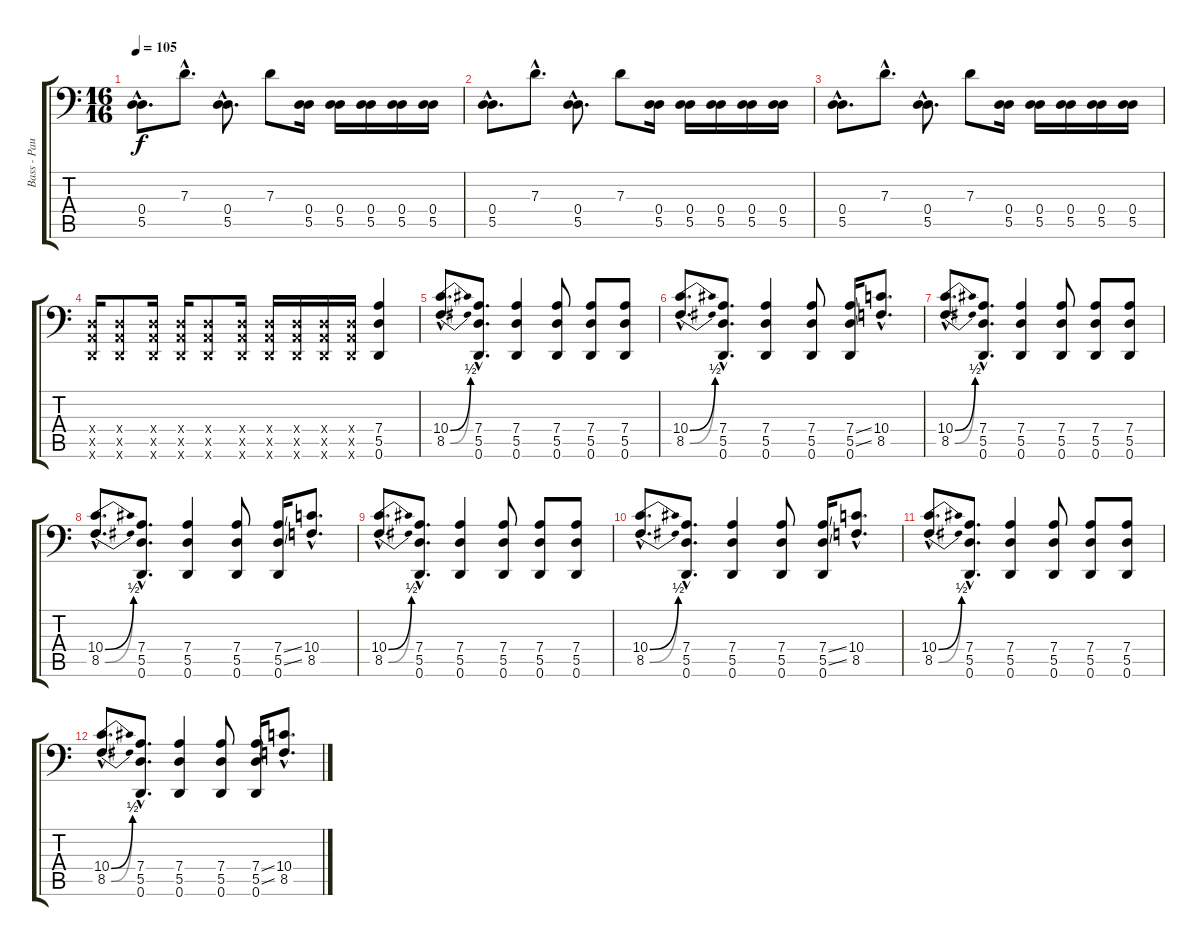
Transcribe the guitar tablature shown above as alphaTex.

\track ("Bass - Paul" "Bass - Pau") {instrument slapbass2}
\staff {score tabs}
\tuning (E3 B2 G2 D2 A1 D1) {hide}
\ts (16 16)
\tempo 105
\clef f4
\ks c
(0.4{hac} 5.5{hac}).8{d dy f} 7.3{hac}.8{d} (0.4{hac} 5.5{hac}).8{d} 7.3.8 (0.4 5.5).16 (0.4 5.5).16 (0.4 5.5).16 (0.4 5.5).16 (0.4 5.5).16 |
(0.4{hac} 5.5{hac}).8{d} 7.3{hac}.8{d} (0.4{hac} 5.5{hac}).8{d} 7.3.8 (0.4 5.5).16 (0.4 5.5).16 (0.4 5.5).16 (0.4 5.5).16 (0.4 5.5).16 |
(0.4{hac} 5.5{hac}).8{d} 7.3{hac}.8{d} (0.4{hac} 5.5{hac}).8{d} 7.3.8 (0.4 5.5).16 (0.4 5.5).16 (0.4 5.5).16 (0.4 5.5).16 (0.4 5.5).16 |
(0.4{x} 0.5{x} 0.6{x}).16 (0.4{x} 0.5{x} 0.6{x}).8 (0.4{x} 0.5{x} 0.6{x}).16 (0.4{x} 0.5{x} 0.6{x}).16 (0.4{x} 0.5{x} 0.6{x}).8 (0.4{x} 0.5{x} 0.6{x}).16 (0.4{x} 0.5{x} 0.6{x}).16 (0.4{x} 0.5{x} 0.6{x}).16 (0.4{x} 0.5{x} 0.6{x}).16 (0.4{x} 0.5{x} 0.6{x}).16 (7.4 5.5 0.6).4 |
(10.4{be (bend 0 0 60 2) hac} 8.5{be (bend 0 0 60 2) hac}).8{d} (7.4{hac} 5.5{hac} 0.6{hac}).8{d} (7.4 5.5 0.6).4 (7.4 5.5 0.6).8 (7.4 5.5 0.6).8 (7.4 5.5 0.6).8 |
(10.4{be (bend 0 0 60 2) hac} 8.5{be (bend 0 0 60 2) hac}).8{d} (7.4{hac} 5.5{hac} 0.6{hac}).8{d} (7.4 5.5 0.6).4 (7.4 5.5 0.6).8 (7.4{ss} 5.5{ss} 0.6).16 (10.4{hac} 8.5{hac}).8{d} |
(10.4{be (bend 0 0 60 2) hac} 8.5{be (bend 0 0 60 2) hac}).8{d} (7.4{hac} 5.5{hac} 0.6{hac}).8{d} (7.4 5.5 0.6).4 (7.4 5.5 0.6).8 (7.4 5.5 0.6).8 (7.4 5.5 0.6).8 |
(10.4{be (bend 0 0 60 2) hac} 8.5{be (bend 0 0 60 2) hac}).8{d} (7.4{hac} 5.5{hac} 0.6{hac}).8{d} (7.4 5.5 0.6).4 (7.4 5.5 0.6).8 (7.4{ss} 5.5{ss} 0.6).16 (10.4{hac} 8.5{hac}).8{d} |
(10.4{be (bend 0 0 60 2) hac} 8.5{be (bend 0 0 60 2) hac}).8{d} (7.4{hac} 5.5{hac} 0.6{hac}).8{d} (7.4 5.5 0.6).4 (7.4 5.5 0.6).8 (7.4 5.5 0.6).8 (7.4 5.5 0.6).8 |
(10.4{be (bend 0 0 60 2) hac} 8.5{be (bend 0 0 60 2) hac}).8{d} (7.4{hac} 5.5{hac} 0.6{hac}).8{d} (7.4 5.5 0.6).4 (7.4 5.5 0.6).8 (7.4{ss} 5.5{ss} 0.6).16 (10.4{hac} 8.5{hac}).8{d} |
(10.4{be (bend 0 0 60 2) hac} 8.5{be (bend 0 0 60 2) hac}).8{d} (7.4{hac} 5.5{hac} 0.6{hac}).8{d} (7.4 5.5 0.6).4 (7.4 5.5 0.6).8 (7.4 5.5 0.6).8 (7.4 5.5 0.6).8 |
(10.4{be (bend 0 0 60 2) hac} 8.5{be (bend 0 0 60 2) hac}).8{d} (7.4{hac} 5.5{hac} 0.6{hac}).8{d} (7.4 5.5 0.6).4 (7.4 5.5 0.6).8 (7.4{ss} 5.5{ss} 0.6).16 (10.4{hac} 8.5{hac}).8{d}
